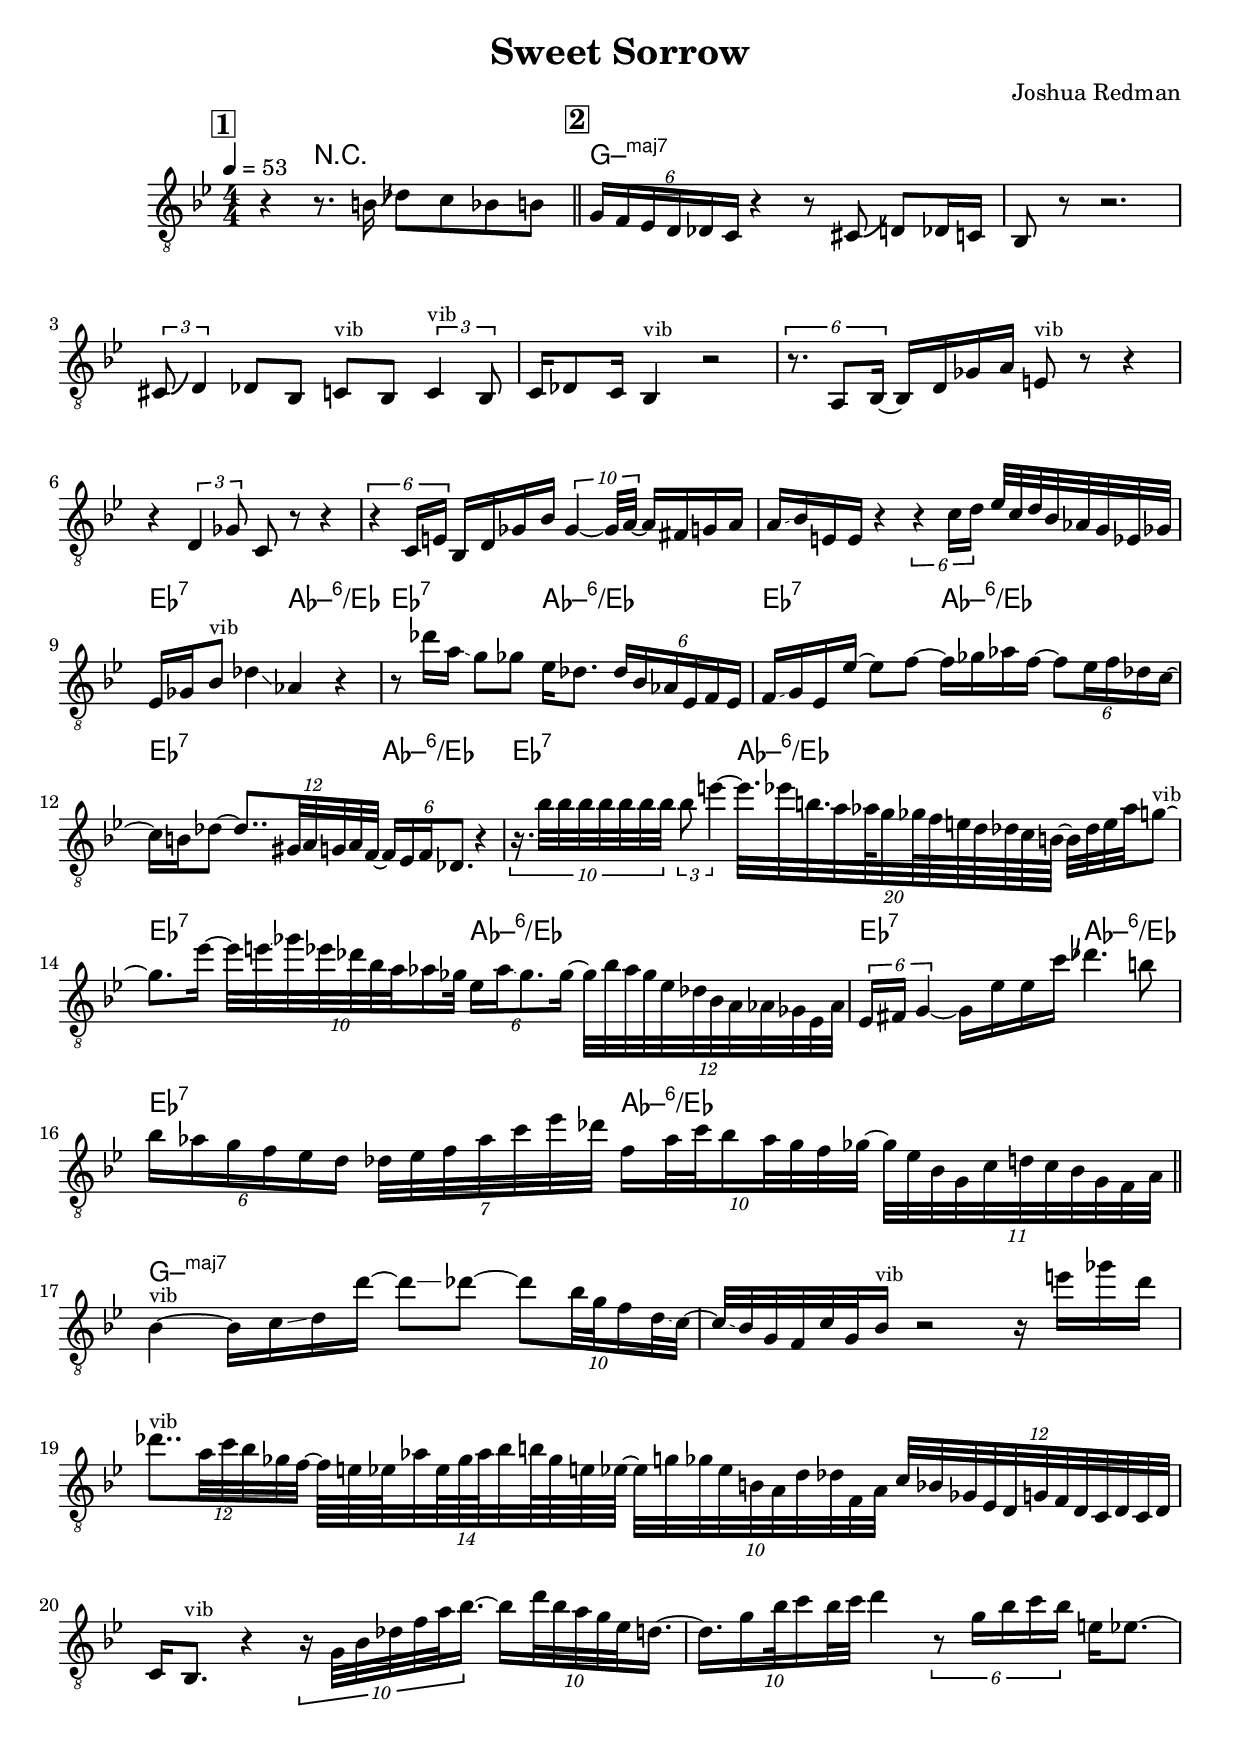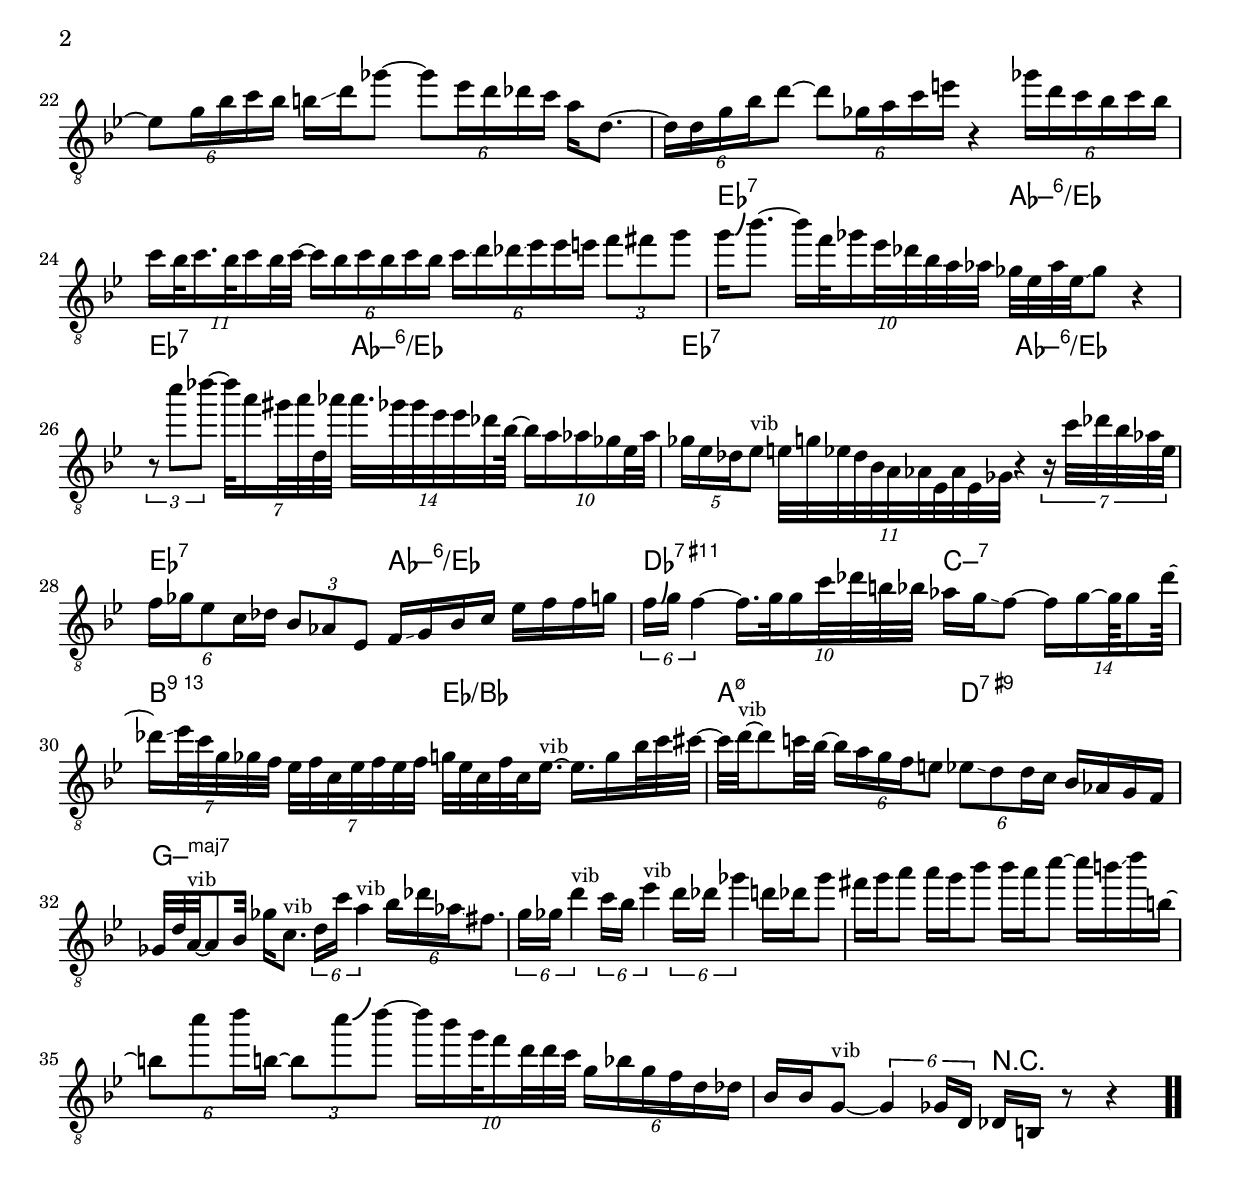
\version "2.13.2"

#(ly:set-option 'point-and-click #f)

\header {
  title = "Sweet Sorrow"
  composer = "Joshua Redman"
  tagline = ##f
}
global =
{
    \override Staff.TimeSignature #'style = #'()
    \time 4/4
    \clef "treble_8"
    \key g \minor
    \override Rest #'direction = #'0
    \override MultiMeasureRest #'staff-position = #0
}
\score
{
<<
    \transpose c' c'

    \new ChordNames { \chords {
      \set majorSevenSymbol = \markup { "maj7" }
      \set minorChordModifier = \markup { \char ##x2013 }
      | s4 r4 s4 s4 
      | g1:min7+maj | s1 | s1 | s1 | s1 | s1 | s1 | s1 
      | es2:7 aes2:min6/es | es2:7 aes2:min6/es | es2:7 aes2:min6/es | es2:7 aes2:min6/es | es2:7 aes2:min6/es | es2:7 aes2:min6/es | es2:7 aes2:min6/es | es2:7 aes2:min6/es 
      | g1:min7+maj | s1 | s1 | s1 | s1 | s1 | s1 | s1 
      | es2:7 aes2:min6/es | es2:7 aes2:min6/es | es2:7 aes2:min6/es | es2:7 aes2:min6/es | des2:11+.9 c2:min7 | b2:775+ es2:/bes | a2:min5-7 d2:9+ | g1:min7+maj 
      | s1 | s1 | s1 | s2 r4 s4|
      }
      }

    \new Staff
    <<
    \transpose c' c'

    {
      \global
  		%\override Score.MetronomeMark #'transparent = ##t
  		%\override Score.MetronomeMark #'stencil = ##f
  		
  		\override HorizontalBracket #'direction = #UP
  		\override HorizontalBracket #'bracket-flare = #'(0 . 0)
  		
  		\override TextSpanner #'dash-fraction = #1.0
  		\override TextSpanner #'bound-details #'left #'text = \markup{ \concat{\draw-line #'(0 . -1.0) \draw-line #'(1.0 . 0) }}
  		\override TextSpanner #'bound-details #'right #'text = \markup{ \concat{ \draw-line #'(1.0 . 0) \draw-line #'(0 . -1.0) }}
          \set Score.markFormatter = #format-mark-box-numbers


      \tempo 4 = 53
      \set Score.currentBarNumber = #0
     
      \bar "||" \mark \default r4 r8. b16\bendAfter #+4  des'8 c'8 bes8\glissando  b8 
      \bar "||" \mark \default \tuplet 6/4 {g16 f16 es16 d16 des16 c16} r4 r8 cis8\bendAfter #+4  d8 des16 c16 
      | bes,8 r8 r2. 
      | \tuplet 3/2 {cis8\bendAfter #+4  d4} des8 bes,8 c8^\markup{\left-align \small vib} bes,8 \tuplet 3/2 {c4^\markup{\left-align \small vib} bes,8} 
      | c16\glissando  des8 c16 bes,4^\markup{\left-align \small vib} r2 
      | \tuplet 6/4 {r8. a,8 bes,16~} bes,16 d16 ges16 a16 e8^\markup{\left-align \small vib} r8 r4 
      | r4 \tuplet 3/2 {d4 ges8} c8 r8 r4 
      | \tuplet 6/4 {r4 c16 e16} bes,16 d16 ges16 bes16 \tuplet 10/8 {ges4~ ges32 a32~} a16 fis16 g16 a16 
      | a16\glissando  bes16 e16 e16 r4 \tuplet 6/4 {r4 c'16\glissando  d'16} es'32 c'32\glissando  d'32 bes32 aes32 g32 es32 ges32 
      | es16 ges16 bes8^\markup{\left-align \small vib} des'4\glissando  aes4 r4 
      | r8 des''16 a'16\glissando  g'8 ges'8 es'16\glissando  des'8. \tuplet 6/4 {des'16 bes16 aes16 es16 f16 es16} 
      | f16\glissando  g16 es16 es'16~ es'8 f'8~ f'16 ges'16 aes'16 f'16~ \tuplet 6/4 {f'8 es'16 f'16 des'16\glissando  c'16~} 
      | c'16 b16 des'8~ \tuplet 12/8 {des'8.. gis32\glissando  a32 g32 a32 f32~} \tuplet 6/4 {f16 es16 f16 des8.} r4 
      | \tuplet 10/8 {r16. bes'32 bes'32 bes'32 bes'32 bes'32 bes'32 bes'32} \tuplet 3/2 {bes'8 e''4~} \tuplet 20/16 {e''32. es''32 b'32. a'32 aes'64 g'32 ges'64 f'64 e'64 d'64 des'64 c'64 b64~} b32 des'32 e'32 aes'32 g'8~^\markup{\left-align \small vib} 
      | g'8. es''16~ \tuplet 10/8 {es''32 e''32\glissando  ges''32 es''32 des''32 bes'32 a'32\glissando  aes'16 ges'32} \tuplet 6/4 {es'16 aes'16\glissando  ges'8. ges'16~} \tuplet 12/8 {ges'32 bes'32 aes'32 ges'32 es'32 des'32 bes32 a32 aes32 ges32 es32 aes32} 
      | \tuplet 6/4 {es16 fis16 g4~} g16 es'16 es'16 c''16\bendAfter #+4  des''4. b'8 
      | \tuplet 6/4 {bes'16 aes'16 g'16 f'16 es'16 d'16} \tuplet 7/8 {des'32 es'32 f'32 aes'32 c''32 es''32 des''32} \tuplet 10/8 {f'16 aes'32 c''32 bes'16 aes'32 g'32 f'32 ges'32~} \tuplet 11/8 {ges'32 es'32 bes32 g32 c'32 d'32 c'32 bes32 g32 f32 a32} 
      \bar "||" bes4~^\markup{\left-align \small vib} bes16 c'16\glissando  d'16 d''16~ d''8\glissando  des''8~ \tuplet 10/8 {des''8 bes'32 g'32 f'16 d'32\glissando  c'32~} 
      | c'32\glissando  bes32 g32 f32 c'32 g32 bes16^\markup{\left-align \small vib} r2 r16 e''16 ges''16 d''16 
      | \tuplet 12/8 {des''8..^\markup{\left-align \small vib} a'32 c''32 bes'32 ges'32 f'32~} \tuplet 14/16 {f'64 e'64 es'64 aes'32 es'64 ges'64 aes'64 bes'32 b'64 ges'64 e'64 es'64~} \tuplet 10/8 {es'32 g'32 ges'32 es'32 b32 a32 d'32 des'32 f32 a32} \tuplet 12/8 {c'32 bes32 ges32 es32 d32 g32 f32 d32 c32 d32 c32 d32} 
      | c16 bes,8.^\markup{\left-align \small vib} r4 \tuplet 10/8 {r16 g32 bes32 des'32 f'32 a'32 bes'16.~} \tuplet 10/8 {bes'16 d''32 bes'32 a'32 g'32 es'32 d'16.~} 
      | \tuplet 10/8 {d'16. g'16 bes'32 c''16 bes'32 c''32\glissando } d''4 \tuplet 6/4 {r8 g'16 bes'16 c''16 bes'16} e'16\glissando  es'8.~ 
      | \tuplet 6/4 {es'8 g'16 bes'16 c''16 bes'16} b'16\glissando  d''16 ges''8~ \tuplet 6/4 {ges''8 es''16 d''16 des''16 c''16} a'16 d'8.~ 
      | \tuplet 6/4 {d'16 d'16 g'16 bes'16 d''8~} \tuplet 6/4 {d''8 ges'16 a'16 c''16 e''16} r4 \tuplet 6/4 {ges''16 d''16 c''16 bes'16 c''16 bes'16} 
      | \tuplet 11/8 {c''16 bes'32 c''16. bes'32 c''16 bes'32 c''32~} \tuplet 6/4 {c''16 bes'16 c''16 bes'16 c''16 bes'16} \tuplet 6/4 {c''16\glissando  d''16 des''16\glissando  es''16 es''16\glissando  e''16} \tuplet 3/2 {f''8 fis''8 g''8} 
      | g''16\bendAfter #+4  bes''8.~ \tuplet 10/8 {bes''16 f''32 ges''16 es''32 des''32 bes'32 a'32 aes'32} ges'32 es'32 aes'32 es'32\glissando  ges'8 r4 
      | \tuplet 3/2 {r8 c'''8\glissando  des'''8~} \tuplet 7/8 {des'''32 a''16 gis''32 a''32 d'32 aes''32} \tuplet 14/16 {aes''32. ges''32 ges''32 es''32 es''32 des''32 bes'64~} \tuplet 10/8 {bes'16 a'16 aes'16 ges'16 es'32 aes'32} 
      | \tuplet 5/4 {ges'16 es'16 des'16 es'8^\markup{\left-align \small vib}} \tuplet 11/8 {e'32\glissando  g'32 es'32 des'32 bes32 a32 aes32 es32 aes32 es32 ges32} r4 \tuplet 7/8 {r16 c''32 des''32 bes'32 aes'32 es'32} 
      | \tuplet 6/4 {f'16\glissando  ges'16 es'8 c'16\glissando  des'16} \tuplet 3/2 {bes8 aes8 es8} f16\glissando  g16 bes16 c'16 es'16 f'16 f'16\glissando  g'16 
      | \tuplet 6/4 {f'16\bendAfter #+4  g'16 f'4~} \tuplet 10/8 {f'16. g'32 g'16 c''32 des''32 b'32 bes'32} aes'16 g'16\glissando  f'8~ \tuplet 14/16 {f'16 g'16~ g'64 g'16 des''64~} 
      | \tuplet 7/8 {des''16\glissando  es''32 c''32 g'32 ges'32\glissando  f'32} \tuplet 7/8 {es'32 f'32 c'32 es'32 f'32 es'32 f'32\glissando } g'32 es'32 c'32 f'32 c'32 es'16.~^\markup{\left-align \small vib} es'16. g'16 bes'32 c''32 cis''32~ 
      | cis''32\glissando  d''32~^\markup{\left-align \small vib} d''8 c''32 bes'32~ \tuplet 6/4 {bes'16 a'16 g'16 f'16 e'8} \tuplet 6/4 {es'8\glissando  d'8 d'16 c'16} bes16 aes16 g16 f16 
      | ges32 d'32 a32~^\markup{\left-align \small vib} a8 bes32 ges'16 c'8.^\markup{\left-align \small vib} \tuplet 6/4 {d'16 c''16 a'4^\markup{\left-align \small vib}} \tuplet 6/4 {bes'16 des''16 aes'16\glissando  fis'8.} 
      | \tuplet 6/4 {g'16 ges'16 d''4^\markup{\left-align \small vib}} \tuplet 6/4 {c''16 bes'16 es''4^\markup{\left-align \small vib}} \tuplet 6/4 {d''16 des''16 ges''4} d''16 des''16 ges''8 
      | fis''16 g''16 a''8 a''16 g''16 bes''8 bes''16 a''16 c'''8~ c'''16 b''16\glissando  d'''16 b'16~ 
      | \tuplet 6/4 {b'8 c'''8 d'''16 b'16~} \tuplet 3/2 {b'8 c'''8\bendAfter #+4  d'''8~} \tuplet 10/8 {d'''16 bes''16 g''32 f''16 d''32 d''32 c''32} \tuplet 6/4 {g'16 bes'16 g'16 f'16 d'16 des'16} 
      | bes16 bes16 g8~^\markup{\left-align \small vib} \tuplet 6/4 {g4 ges16 d16} des16 b,16 r8 r4\bar  ".."
    }
    >>
>>    
}
